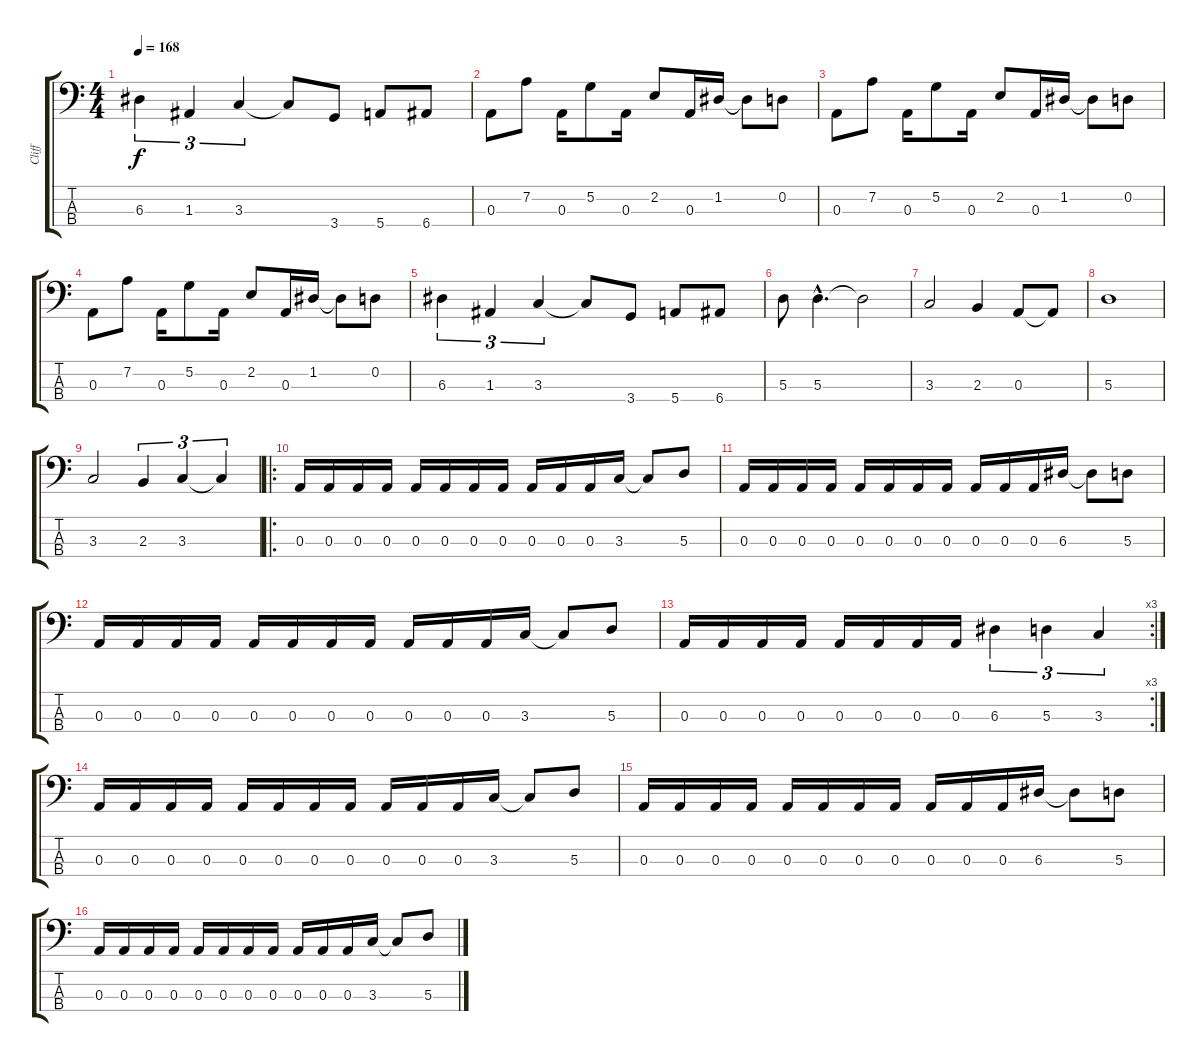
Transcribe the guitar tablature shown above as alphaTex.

\track ("Cliff" "Cliff") {instrument electricbasspick}
\staff {score tabs}
\tuning (G2 D2 A1 E1) {hide}
\ts (4 4)
\tempo 168
\clef f4
\ks c
6.3.4{tu (3 2) dy f} 1.3.4{tu (3 2)} 3.3.4{tu (3 2)} 3.3{t}.8 3.4.8 5.4.8 6.4.8 |
0.3.8 7.2.8 0.3.16 5.2.8 0.3.16 2.2.8 0.3.16 1.2.16 1.2{t}.8 0.2.8 |
0.3.8 7.2.8 0.3.16 5.2.8 0.3.16 2.2.8 0.3.16 1.2.16 1.2{t}.8 0.2.8 |
0.3.8 7.2.8 0.3.16 5.2.8 0.3.16 2.2.8 0.3.16 1.2.16 1.2{t}.8 0.2.8 |
6.3.4{tu (3 2)} 1.3.4{tu (3 2)} 3.3.4{tu (3 2)} 3.3{t}.8 3.4.8 5.4.8 6.4.8 |
5.3.8 5.3{hac}.4{d} 5.3{t}.2 |
3.3.2 2.3.4 0.3.8 0.3{t}.8 |
5.3.1 |
3.3.2 2.3.4{tu (3 2)} 3.3.4{tu (3 2)} 3.3{t}.4{tu (3 2)} |
\ro
0.3.16 0.3.16 0.3.16 0.3.16 0.3.16 0.3.16 0.3.16 0.3.16 0.3.16 0.3.16 0.3.16 3.3.16 3.3{t}.8 5.3.8 |
0.3.16 0.3.16 0.3.16 0.3.16 0.3.16 0.3.16 0.3.16 0.3.16 0.3.16 0.3.16 0.3.16 6.3.16 6.3{t}.8 5.3.8 |
0.3.16 0.3.16 0.3.16 0.3.16 0.3.16 0.3.16 0.3.16 0.3.16 0.3.16 0.3.16 0.3.16 3.3.16 3.3{t}.8 5.3.8 |
\rc 3
0.3.16 0.3.16 0.3.16 0.3.16 0.3.16 0.3.16 0.3.16 0.3.16 6.3.4{tu (3 2)} 5.3.4{tu (3 2)} 3.3.4{tu (3 2)} |
0.3.16 0.3.16 0.3.16 0.3.16 0.3.16 0.3.16 0.3.16 0.3.16 0.3.16 0.3.16 0.3.16 3.3.16 3.3{t}.8 5.3.8 |
0.3.16 0.3.16 0.3.16 0.3.16 0.3.16 0.3.16 0.3.16 0.3.16 0.3.16 0.3.16 0.3.16 6.3.16 6.3{t}.8 5.3.8 |
0.3.16 0.3.16 0.3.16 0.3.16 0.3.16 0.3.16 0.3.16 0.3.16 0.3.16 0.3.16 0.3.16 3.3.16 3.3{t}.8 5.3.8
